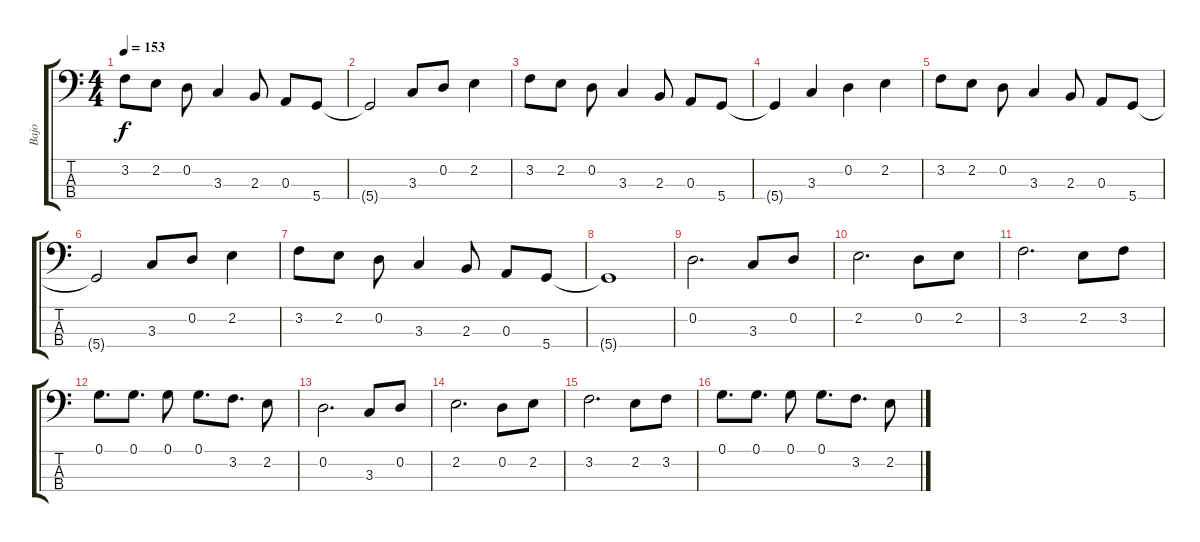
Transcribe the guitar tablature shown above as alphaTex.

\track ("Bajo" "Bajo") {instrument electricbassfinger}
\staff {score tabs}
\tuning (G2 D2 A1 D1) {hide}
\ts (4 4)
\tempo 153
\clef f4
\ks c
3.2.8{dy f} 2.2.8 0.2.8 3.3.4 2.3.8 0.3.8 5.4.8 |
5.4{t}.2 3.3.8 0.2.8 2.2.4 |
3.2.8 2.2.8 0.2.8 3.3.4 2.3.8 0.3.8 5.4.8 |
5.4{t}.4 3.3.4 0.2.4 2.2.4 |
3.2.8 2.2.8 0.2.8 3.3.4 2.3.8 0.3.8 5.4.8 |
5.4{t}.2 3.3.8 0.2.8 2.2.4 |
3.2.8 2.2.8 0.2.8 3.3.4 2.3.8 0.3.8 5.4.8 |
5.4{t}.1 |
0.2.2{d} 3.3.8 0.2.8 |
2.2.2{d} 0.2.8 2.2.8 |
3.2.2{d} 2.2.8 3.2.8 |
0.1.8{d} 0.1.8{d} 0.1.8 0.1.8{d} 3.2.8{d} 2.2.8 |
0.2.2{d} 3.3.8 0.2.8 |
2.2.2{d} 0.2.8 2.2.8 |
3.2.2{d} 2.2.8 3.2.8 |
0.1.8{d} 0.1.8{d} 0.1.8 0.1.8{d} 3.2.8{d} 2.2.8
